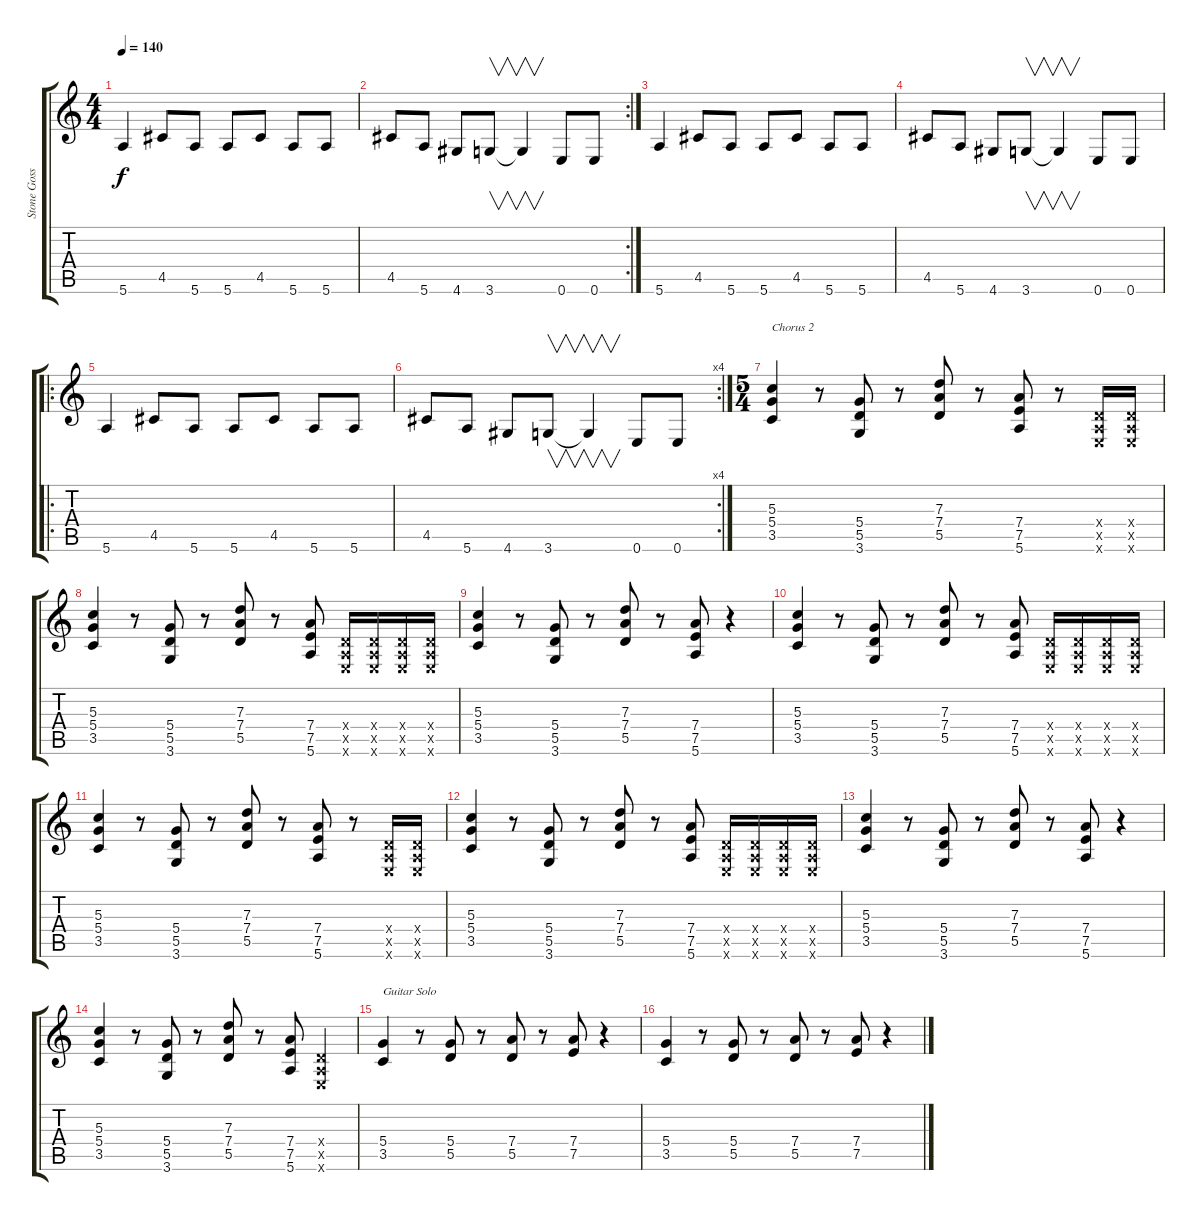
\track ("Stone Gossard" "Stone Goss") {instrument distortionguitar}
\staff {score tabs}
\tuning (E4 B3 G3 D3 A2 E2) {hide}
\ts (4 4)
\tempo 140
\clef g2
\ks c
5.6.4{dy f} 4.5.8 5.6.8 5.6.8 4.5.8 5.6.8 5.6.8 |
\rc 2
4.5.8 5.6.8 4.6.8 3.6.8{v} 3.6{t}.4{v} 0.6.8 0.6.8 |
5.6.4 4.5.8 5.6.8 5.6.8 4.5.8 5.6.8 5.6.8 |
4.5.8 5.6.8 4.6.8 3.6.8{v} 3.6{t}.4{v} 0.6.8 0.6.8 |
\ro
5.6.4 4.5.8 5.6.8 5.6.8 4.5.8 5.6.8 5.6.8 |
\rc 4
4.5.8 5.6.8 4.6.8 3.6.8{v} 3.6{t}.4{v} 0.6.8 0.6.8 |
\ts (5 4)
(5.3 5.4 3.5).4{txt "Chorus 2"} r.8 (5.4 5.5 3.6).8 r.8 (7.3 7.4 5.5).8 r.8 (7.4 7.5 5.6).8 r.8 (0.4{x} 0.5{x} 0.6{x}).16 (0.4{x} 0.5{x} 0.6{x}).16 |
(5.3 5.4 3.5).4 r.8 (5.4 5.5 3.6).8 r.8 (7.3 7.4 5.5).8 r.8 (7.4 7.5 5.6).8 (0.4{x} 0.5{x} 0.6{x}).16 (0.4{x} 0.5{x} 0.6{x}).16 (0.4{x} 0.5{x} 0.6{x}).16 (0.4{x} 0.5{x} 0.6{x}).16 |
(5.3 5.4 3.5).4 r.8 (5.4 5.5 3.6).8 r.8 (7.3 7.4 5.5).8 r.8 (7.4 7.5 5.6).8 r.4 |
(5.3 5.4 3.5).4 r.8 (5.4 5.5 3.6).8 r.8 (7.3 7.4 5.5).8 r.8 (7.4 7.5 5.6).8 (0.4{x} 0.5{x} 0.6{x}).16 (0.4{x} 0.5{x} 0.6{x}).16 (0.4{x} 0.5{x} 0.6{x}).16 (0.4{x} 0.5{x} 0.6{x}).16 |
(5.3 5.4 3.5).4 r.8 (5.4 5.5 3.6).8 r.8 (7.3 7.4 5.5).8 r.8 (7.4 7.5 5.6).8 r.8 (0.4{x} 0.5{x} 0.6{x}).16 (0.4{x} 0.5{x} 0.6{x}).16 |
(5.3 5.4 3.5).4 r.8 (5.4 5.5 3.6).8 r.8 (7.3 7.4 5.5).8 r.8 (7.4 7.5 5.6).8 (0.4{x} 0.5{x} 0.6{x}).16 (0.4{x} 0.5{x} 0.6{x}).16 (0.4{x} 0.5{x} 0.6{x}).16 (0.4{x} 0.5{x} 0.6{x}).16 |
(5.3 5.4 3.5).4 r.8 (5.4 5.5 3.6).8 r.8 (7.3 7.4 5.5).8 r.8 (7.4 7.5 5.6).8 r.4 |
(5.3 5.4 3.5).4 r.8 (5.4 5.5 3.6).8 r.8 (7.3 7.4 5.5).8 r.8 (7.4 7.5 5.6).8 (0.4{x} 0.5{x} 0.6{x}).4 |
(5.4 3.5).4{txt "Guitar Solo"} r.8 (5.4 5.5).8 r.8 (7.4 5.5).8 r.8 (7.4 7.5).8 r.4 |
(5.4 3.5).4 r.8 (5.4 5.5).8 r.8 (7.4 5.5).8 r.8 (7.4 7.5).8 r.4
